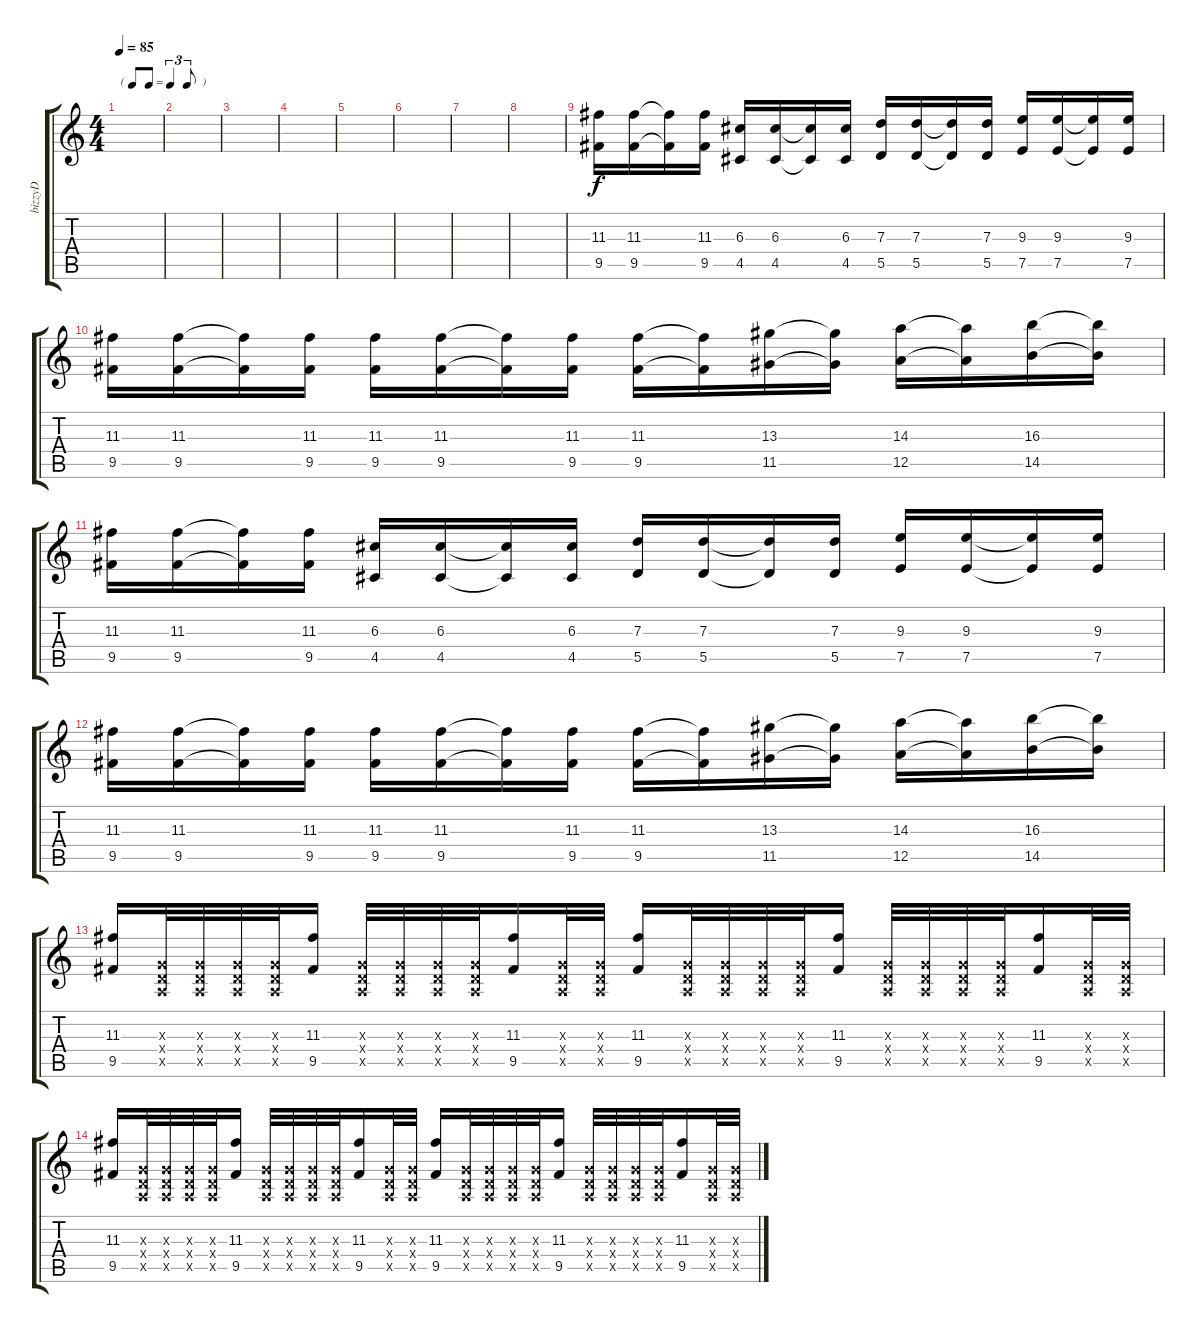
\track ("bizzyD" "bizzyD") {instrument distortionguitar}
\staff {score tabs}
\tuning (E4 B3 G3 D3 A2 D2) {hide}
\ts (4 4)
\tf triplet8th
\tempo 85
\clef g2
\ks c
|
|
|
|
|
|
|
|
(11.3 9.5).16 (11.3 9.5).16 (11.3{t} 9.5{t}).16 (11.3 9.5).16 (6.3 4.5).16 (6.3 4.5).16 (6.3{t} 4.5{t}).16 (6.3 4.5).16 (7.3 5.5).16 (7.3 5.5).16 (7.3{t} 5.5{t}).16 (7.3 5.5).16 (9.3 7.5).16 (9.3 7.5).16 (9.3{t} 7.5{t}).16 (9.3 7.5).16 |
(11.3 9.5).16 (11.3 9.5).16 (11.3{t} 9.5{t}).16 (11.3 9.5).16 (11.3 9.5).16 (11.3 9.5).16 (11.3{t} 9.5{t}).16 (11.3 9.5).16 (11.3 9.5).16 (11.3{t} 9.5{t}).16 (13.3 11.5).16 (13.3{t} 11.5{t}).16 (14.3 12.5).16 (14.3{t} 12.5{t}).16 (16.3 14.5).16 (16.3{t} 14.5{t}).16 |
(11.3 9.5).16 (11.3 9.5).16 (11.3{t} 9.5{t}).16 (11.3 9.5).16 (6.3 4.5).16 (6.3 4.5).16 (6.3{t} 4.5{t}).16 (6.3 4.5).16 (7.3 5.5).16 (7.3 5.5).16 (7.3{t} 5.5{t}).16 (7.3 5.5).16 (9.3 7.5).16 (9.3 7.5).16 (9.3{t} 7.5{t}).16 (9.3 7.5).16 |
(11.3 9.5).16 (11.3 9.5).16 (11.3{t} 9.5{t}).16 (11.3 9.5).16 (11.3 9.5).16 (11.3 9.5).16 (11.3{t} 9.5{t}).16 (11.3 9.5).16 (11.3 9.5).16 (11.3{t} 9.5{t}).16 (13.3 11.5).16 (13.3{t} 11.5{t}).16 (14.3 12.5).16 (14.3{t} 12.5{t}).16 (16.3 14.5).16 (16.3{t} 14.5{t}).16 |
(11.3 9.5).16 (0.3{x} 0.4{x} 0.5{x}).32 (0.3{x} 0.4{x} 0.5{x}).32 (0.3{x} 0.4{x} 0.5{x}).32 (0.3{x} 0.4{x} 0.5{x}).32 (11.3 9.5).16 (0.3{x} 0.4{x} 0.5{x}).32 (0.3{x} 0.4{x} 0.5{x}).32 (0.3{x} 0.4{x} 0.5{x}).32 (0.3{x} 0.4{x} 0.5{x}).32 (11.3 9.5).16 (0.3{x} 0.4{x} 0.5{x}).32 (0.3{x} 0.4{x} 0.5{x}).32 (11.3 9.5).16 (0.3{x} 0.4{x} 0.5{x}).32 (0.3{x} 0.4{x} 0.5{x}).32 (0.3{x} 0.4{x} 0.5{x}).32 (0.3{x} 0.4{x} 0.5{x}).32 (11.3 9.5).16 (0.3{x} 0.4{x} 0.5{x}).32 (0.3{x} 0.4{x} 0.5{x}).32 (0.3{x} 0.4{x} 0.5{x}).32 (0.3{x} 0.4{x} 0.5{x}).32 (11.3 9.5).16 (0.3{x} 0.4{x} 0.5{x}).32 (0.3{x} 0.4{x} 0.5{x}).32 |
(11.3 9.5).16 (0.3{x} 0.4{x} 0.5{x}).32 (0.3{x} 0.4{x} 0.5{x}).32 (0.3{x} 0.4{x} 0.5{x}).32 (0.3{x} 0.4{x} 0.5{x}).32 (11.3 9.5).16 (0.3{x} 0.4{x} 0.5{x}).32 (0.3{x} 0.4{x} 0.5{x}).32 (0.3{x} 0.4{x} 0.5{x}).32 (0.3{x} 0.4{x} 0.5{x}).32 (11.3 9.5).16 (0.3{x} 0.4{x} 0.5{x}).32 (0.3{x} 0.4{x} 0.5{x}).32 (11.3 9.5).16 (0.3{x} 0.4{x} 0.5{x}).32 (0.3{x} 0.4{x} 0.5{x}).32 (0.3{x} 0.4{x} 0.5{x}).32 (0.3{x} 0.4{x} 0.5{x}).32 (11.3 9.5).16 (0.3{x} 0.4{x} 0.5{x}).32 (0.3{x} 0.4{x} 0.5{x}).32 (0.3{x} 0.4{x} 0.5{x}).32 (0.3{x} 0.4{x} 0.5{x}).32 (11.3 9.5).16 (0.3{x} 0.4{x} 0.5{x}).32 (0.3{x} 0.4{x} 0.5{x}).32
